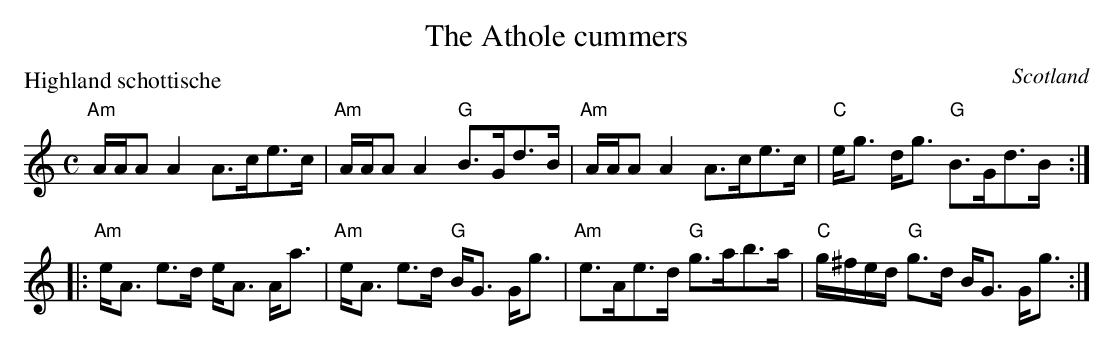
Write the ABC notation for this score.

X:1
T:The Athole cummers
P:Highland schottische
O:Scotland
M:C
L:1/8
K:C
"Am"A/A/A A2 A>ce>c|"Am"A/A/A A2 "G"B>Gd>B|\
"Am"A/A/A A2 A>ce>c|"C"e<g d<g "G"B>Gd>B:|
|:"Am"e<A e>d e<A A<a|"Am"e<A e>d "G"B<G G<g|\
"Am"e>Ae>d "G"g>ab>a|"C"g/^f/e/d/ "G"g>d B<G G<g:|
